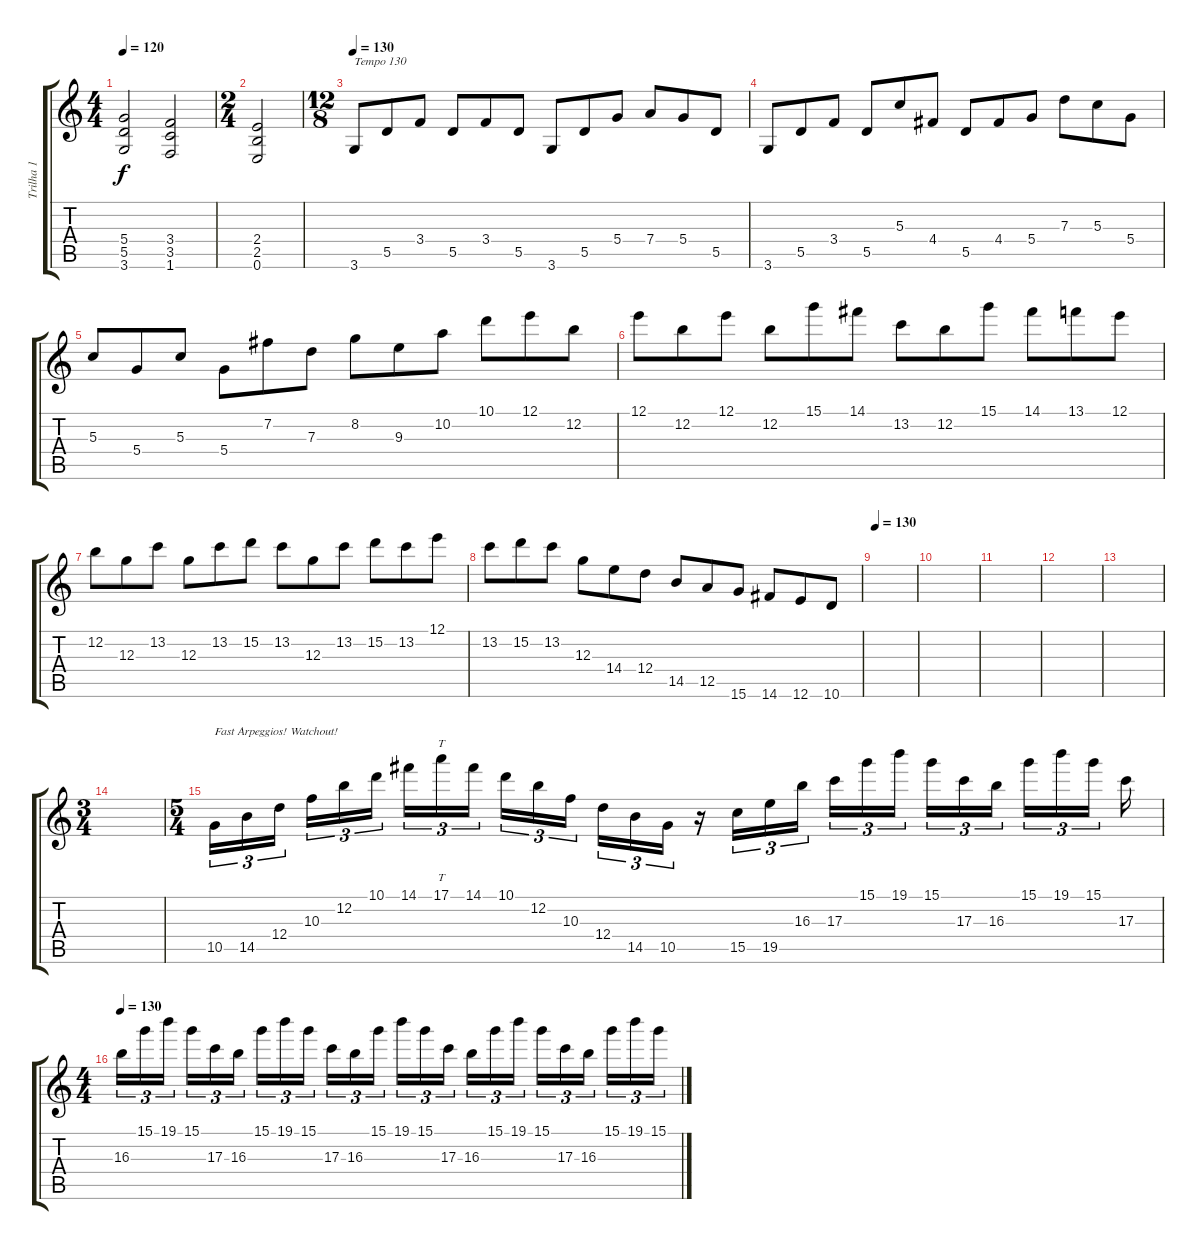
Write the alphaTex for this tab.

\track ("Trilha 1" "Trilha 1") {instrument overdrivenguitar}
\staff {score tabs}
\tuning (E4 B3 G3 D3 A2 E2) {hide}
\ts (4 4)
\tempo 120
\clef g2
\ks c
(5.4 5.5 3.6).2{dy f} (3.4 3.5 1.6).2 |
\ts (2 4)
(2.4 2.5 0.6).2 |
\ts (12 8)
\tempo 130
3.6.8{txt "Tempo 130"} 5.5.8 3.4.8 5.5.8 3.4.8 5.5.8 3.6.8 5.5.8 5.4.8 7.4.8 5.4.8 5.5.8 |
3.6.8 5.5.8 3.4.8 5.5.8 5.3.8 4.4.8 5.5.8 4.4.8 5.4.8 7.3.8 5.3.8 5.4.8 |
5.3.8 5.4.8 5.3.8 5.4.8 7.2.8 7.3.8 8.2.8 9.3.8 10.2.8 10.1.8 12.1.8 12.2.8 |
12.1.8 12.2.8 12.1.8 12.2.8 15.1.8 14.1.8 13.2.8 12.2.8 15.1.8 14.1.8 13.1.8 12.1.8 |
12.2.8 12.3.8 13.2.8 12.3.8 13.2.8 15.2.8 13.2.8 12.3.8 13.2.8 15.2.8 13.2.8 12.1.8 |
13.2.8 15.2.8 13.2.8 12.3.8 14.4.8 12.4.8 14.5.8 12.5.8 15.6.8 14.6.8 12.6.8 10.6.8 |
\tempo 130
|
|
|
|
|
\ts (3 4)
|
\ts (5 4)
10.5.16{tu (3 2) txt "Fast Arpeggios! Watchout!"} 14.5.16{tu (3 2)} 12.4.16{tu (3 2)} 10.3.16{tu (3 2)} 12.2.16{tu (3 2)} 10.1.16{tu (3 2)} 14.1.16{tu (3 2)} 17.1.16{tt tu (3 2)} 14.1.16{tu (3 2)} 10.1.16{tu (3 2)} 12.2.16{tu (3 2)} 10.3.16{tu (3 2)} 12.4.16{tu (3 2)} 14.5.16{tu (3 2)} 10.5.16{tu (3 2)} r.16 15.5.16{tu (3 2)} 19.5.16{tu (3 2)} 16.3.16{tu (3 2)} 17.3.16{tu (3 2)} 15.1.16{tu (3 2)} 19.1.16{tu (3 2)} 15.1.16{tu (3 2)} 17.3.16{tu (3 2)} 16.3.16{tu (3 2)} 15.1.16{tu (3 2)} 19.1.16{tu (3 2)} 15.1.16{tu (3 2)} 17.3.16 |
\ts (4 4)
\tempo 130
16.3.16{tu (3 2)} 15.1.16{tu (3 2)} 19.1.16{tu (3 2)} 15.1.16{tu (3 2)} 17.3.16{tu (3 2)} 16.3.16{tu (3 2)} 15.1.16{tu (3 2)} 19.1.16{tu (3 2)} 15.1.16{tu (3 2)} 17.3.16{tu (3 2)} 16.3.16{tu (3 2)} 15.1.16{tu (3 2)} 19.1.16{tu (3 2)} 15.1.16{tu (3 2)} 17.3.16{tu (3 2)} 16.3.16{tu (3 2)} 15.1.16{tu (3 2)} 19.1.16{tu (3 2)} 15.1.16{tu (3 2)} 17.3.16{tu (3 2)} 16.3.16{tu (3 2)} 15.1.16{tu (3 2)} 19.1.16{tu (3 2)} 15.1.16{tu (3 2)}
